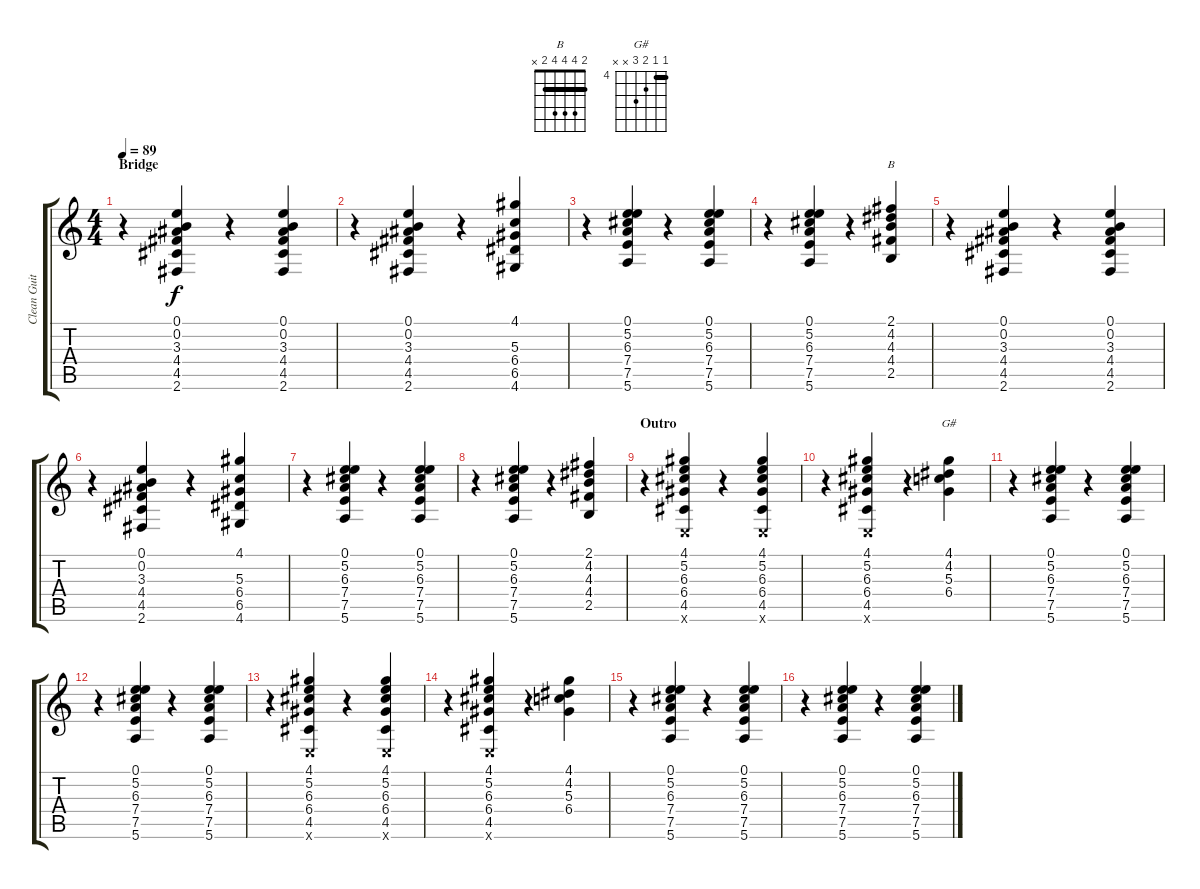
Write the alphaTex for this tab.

\track ("Clean Guitar" "Clean Guit") {instrument electricguitarclean}
\staff {score tabs}
\tuning (E4 B3 G3 D3 A2 E2) {hide}
\chord ("B" 2 4 4 4 2 x) {barre 2}
\chord ("G#" 4 4 5 6 x x) {firstfret 4 barre 4}
\ts (4 4)
\section ("" "Bridge")
\tempo 89
\clef g2
\ks c
r.4{dy f} (0.1 0.2 3.3 4.4 4.5 2.6).4 r.4 (0.1 0.2 3.3 4.4 4.5 2.6).4 |
r.4 (0.1 0.2 3.3 4.4 4.5 2.6).4 r.4 (4.1 5.3 6.4 6.5 4.6).4 |
r.4 (0.1 5.2 6.3 7.4 7.5 5.6).4 r.4 (0.1 5.2 6.3 7.4 7.5 5.6).4 |
r.4 (0.1 5.2 6.3 7.4 7.5 5.6).4 r.4 (2.1 4.2 4.3 4.4 2.5).4{ch "B"} |
r.4 (0.1 0.2 3.3 4.4 4.5 2.6).4 r.4 (0.1 0.2 3.3 4.4 4.5 2.6).4 |
r.4 (0.1 0.2 3.3 4.4 4.5 2.6).4 r.4 (4.1 5.3 6.4 6.5 4.6).4 |
r.4 (0.1 5.2 6.3 7.4 7.5 5.6).4 r.4 (0.1 5.2 6.3 7.4 7.5 5.6).4 |
r.4 (0.1 5.2 6.3 7.4 7.5 5.6).4 r.4 (2.1 4.2 4.3 4.4 2.5).4 |
\section ("" "Outro")
r.4 (4.1 5.2 6.3 6.4 4.5 0.6{x}).4 r.4 (4.1 5.2 6.3 6.4 4.5 0.6{x}).4 |
r.4 (4.1 5.2 6.3 6.4 4.5 0.6{x}).4 r.4 (4.1 4.2 5.3 6.4).4{ch "G#"} |
r.4 (0.1 5.2 6.3 7.4 7.5 5.6).4 r.4 (0.1 5.2 6.3 7.4 7.5 5.6).4 |
r.4 (0.1 5.2 6.3 7.4 7.5 5.6).4 r.4 (0.1 5.2 6.3 7.4 7.5 5.6).4 |
r.4 (4.1 5.2 6.3 6.4 4.5 0.6{x}).4 r.4 (4.1 5.2 6.3 6.4 4.5 0.6{x}).4 |
r.4 (4.1 5.2 6.3 6.4 4.5 0.6{x}).4 r.4 (4.1 4.2 5.3 6.4).4 |
r.4 (0.1 5.2 6.3 7.4 7.5 5.6).4 r.4 (0.1 5.2 6.3 7.4 7.5 5.6).4 |
r.4 (0.1 5.2 6.3 7.4 7.5 5.6).4 r.4 (0.1 5.2 6.3 7.4 7.5 5.6).4
